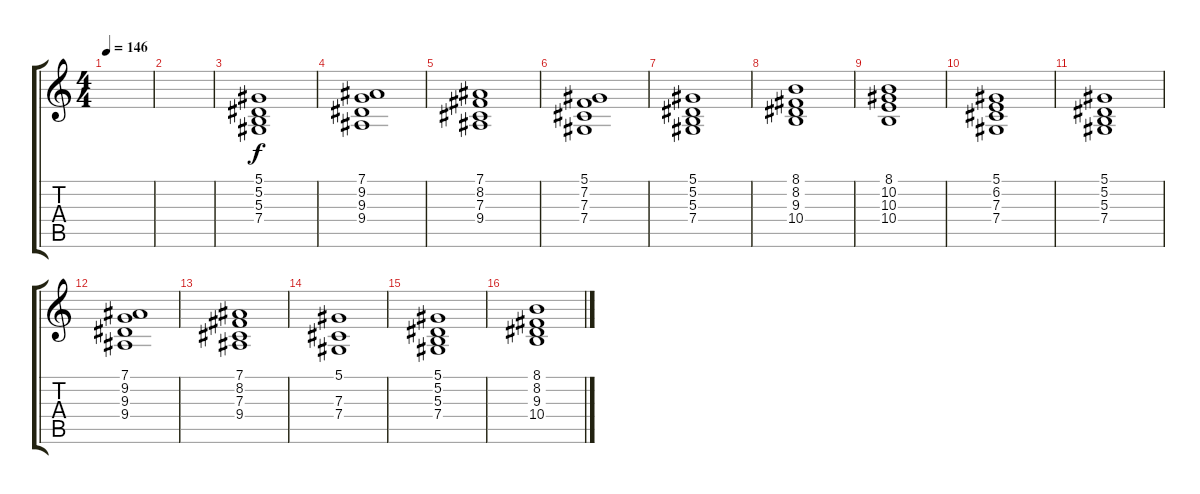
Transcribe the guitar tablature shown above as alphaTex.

\track "" {instrument stringensemble1}
\staff {score tabs}
\tuning (Eb4 Bb3 Gb3 Db3 Ab2 Eb2) {hide}
\ts (4 4)
\tempo 146
\clef g2
\ks c
|
|
(5.1 5.2 5.3 7.4).1 |
(7.1 9.2 9.3 9.4).1 |
(7.1 8.2 7.3 9.4).1 |
(5.1 7.2 7.3 7.4).1 |
(5.1 5.2 5.3 7.4).1 |
(8.1 8.2 9.3 10.4).1 |
(8.1 10.2 10.3 10.4).1 |
(5.1 6.2 7.3 7.4).1 |
(5.1 5.2 5.3 7.4).1 |
(7.1 9.2 9.3 9.4).1 |
(7.1 8.2 7.3 9.4).1 |
(5.1 7.3 7.4).1 |
(5.1 5.2 5.3 7.4).1 |
(8.1 8.2 9.3 10.4).1
